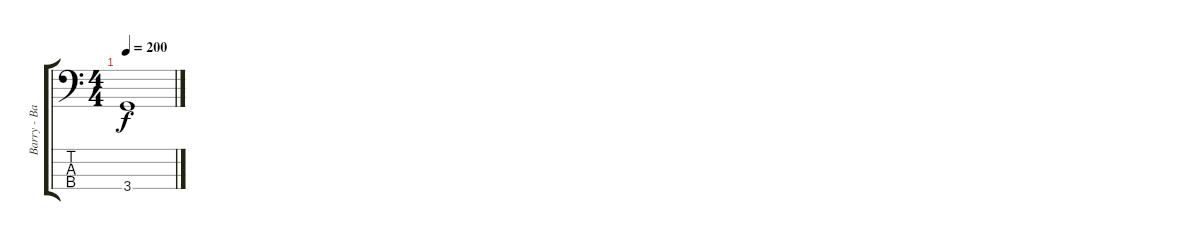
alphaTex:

\track ("Barry - Bass" "Barry - Ba") {instrument electricbassfinger}
\staff {score tabs}
\tuning (G2 D2 A1 E1) {hide}
\ts (4 4)
\tempo 200
\clef f4
\ks c
3.4{t}.1{dy f}
